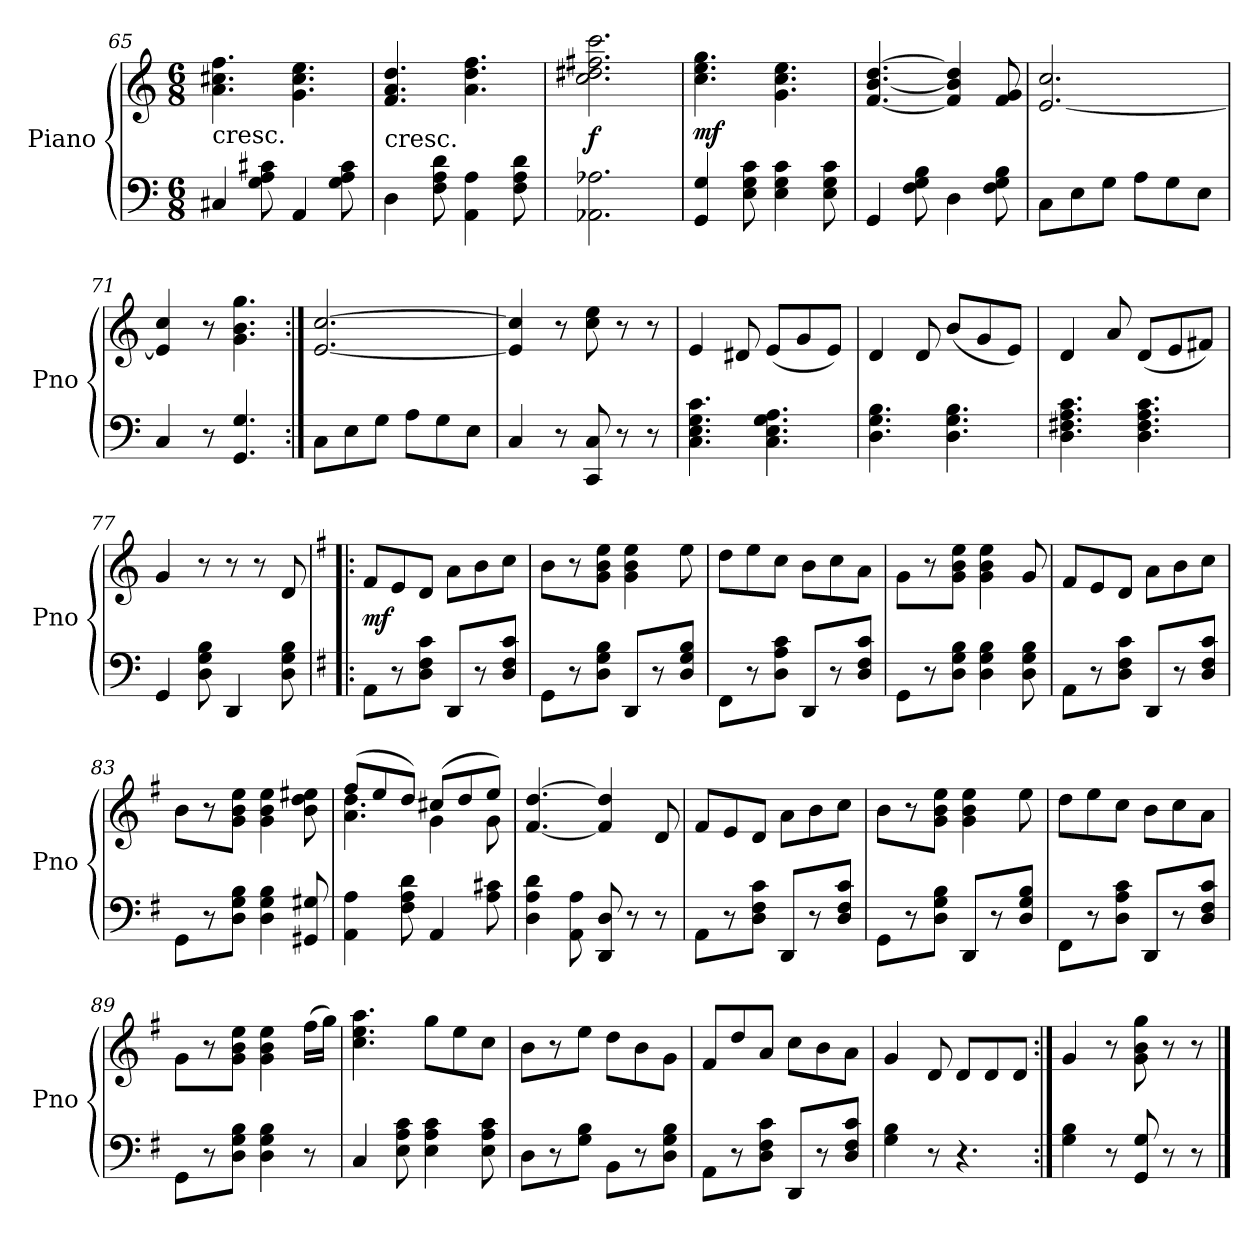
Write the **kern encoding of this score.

**kern	**kern	**dynam
*part1	*part1	*part1
*staff2	*staff1	*staff1/2
*I"Piano	*	*
*I'Pno	*	*
*clefF4	*clefG2	*
*k[]	*k[]	*
*M6/8	*M6/8	*
=65	=65	=65
!	!LO:TX:c:t=cresc.	!
4C#X	4.a 4.cc#X 4.ff	.
8G 8A 8c#X	.	.
4AA	4.g 4.cc# 4.ee	.
8G 8A 8c#	.	.
=66	=66	=66
!	!LO:TX:c:t=cresc.	!
4D	4.f 4.a 4.dd	.
8F 8A 8d	.	.
4AA 4A	4.a 4.dd 4.ff	.
8F 8A 8d	.	.
=67	=67	=67
2.AA-X 2.A-X	2.cc 2.dd#X 2.ff#X 2.ccc	f
=68	=68	=68
4GG 4G	4.cc 4.ee 4.gg	mf
8E 8G 8c	.	.
4E 4G 4c	4.g 4.cc 4.ee	.
8E 8G 8c	.	.
=69	=69	=69
4GG	[4.f [4.b [4.dd	.
8F 8G 8B	.	.
4D	4f] 4b] 4dd]	.
8F 8G 8B	8f 8g	.
=70	=70	=70
8CL	[2.e 2.cc	.
8E	.	.
8GJ	.	.
8AL	.	.
8G	.	.
8EJ	.	.
=71	=71	=71
4C	4e] 4cc	.
8r	8r	.
4.GG 4.G	4.g 4.b 4.gg	.
=72:|!	=72:|!	=72:|!
8CL	[2.e [2.cc	.
8E	.	.
8GJ	.	.
8AL	.	.
8G	.	.
8EJ	.	.
=73	=73	=73
4C	4e] 4cc]	.
8r	8r	.
8CC 8C	8cc 8ee	.
8r	8r	.
8r	8r	.
=74	=74	=74
4.C 4.E 4.G 4.c	4e	.
.	8d#X	.
4.C 4.E 4.G 4.A	(8eL	.
.	8g	.
.	8eJ)	.
=75	=75	=75
4.D 4.G 4.B	4d	.
.	8d	.
4.D 4.G 4.B	(8bL	.
.	8g	.
.	8eJ)	.
=76	=76	=76
4.D 4.F#X 4.A 4.c	4d	.
.	8a	.
4.D 4.F# 4.A 4.c	(8dL	.
.	8e	.
.	8f#XJ)	.
=77	=77	=77
4GG	4g	.
8D 8G 8B	8r	.
4DD	8r	.
.	8r	.
8D 8G 8B	8d	.
=78!|:	=78!|:	=78!|:
*k[f#]	*k[f#]	*
8AAL	8f#L	mf
8r	8e	.
8D 8F# 8cJ	8dJ	.
8DDL	8aL	.
8r	8b	.
8D 8F# 8cJ	8ccJ	.
=79	=79	=79
8GGL	8bL	.
8r	8r	.
8D 8G 8BJ	8g 8b 8eeJ	.
8DDL	4g 4b 4ee	.
8r	.	.
8D 8G 8BJ	8ee	.
=80	=80	=80
8FF#L	8ddL	.
8r	8ee	.
8D 8A 8cJ	8ccJ	.
8DDL	8bL	.
8r	8cc	.
8D 8F# 8cJ	8aJ	.
=81	=81	=81
8GGL	8gL	.
8r	8r	.
8D 8G 8BJ	8g 8b 8eeJ	.
4D 4G 4B	4g 4b 4ee	.
8D 8G 8B	8g	.
=82	=82	=82
8AAL	8f#L	.
8r	8e	.
8D 8F# 8cJ	8dJ	.
8DDL	8aL	.
8r	8b	.
8D 8F# 8cJ	8ccJ	.
=83	=83	=83
8GGL	8bL	.
8r	8r	.
8D 8G 8BJ	8g 8b 8eeJ	.
4D 4G 4B	4g 4b 4ee	.
8GG#X 8G#X	8b 8dd 8ee#X	.
=84	=84	=84
*	*^	*
4AA 4A	(8ff#L	4.a 4.dd	.
.	8ee	.	.
8F# 8A 8d	8ddJ)	.	.
4AA	(8cc#XL	4g	.
.	8dd	.	.
8A 8c#X	8eeJ)	8g	.
*	*v	*v	*
=85	=85	=85
4D 4A 4d	[4.f# [4.dd	.
8AA 8A	.	.
8DD 8D	4f#] 4dd]	.
8r	.	.
8r	8d	.
=86	=86	=86
8AAL	8f#L	.
8r	8e	.
8D 8F# 8cJ	8dJ	.
8DDL	8aL	.
8r	8b	.
8D 8F# 8cJ	8ccJ	.
=87	=87	=87
8GGL	8bL	.
8r	8r	.
8D 8G 8BJ	8g 8b 8eeJ	.
8DDL	4g 4b 4ee	.
8r	.	.
8D 8G 8BJ	8ee	.
=88	=88	=88
8FF#L	8ddL	.
8r	8ee	.
8D 8A 8cJ	8ccJ	.
8DDL	8bL	.
8r	8cc	.
8D 8F# 8cJ	8aJ	.
=89	=89	=89
8GGL	8gL	.
8r	8r	.
8D 8G 8BJ	8g 8b 8eeJ	.
4D 4G 4B	4g 4b 4ee	.
8r	(16ff#LL	.
.	16ggJJ)	.
=90	=90	=90
4C	4.cc 4.ee 4.aa	.
8E 8A 8c	.	.
4E 4A 4c	8ggL	.
.	8ee	.
8E 8A 8c	8ccJ	.
=91	=91	=91
8DL	8bL	.
8r	8r	.
8G 8BJ	8eeJ	.
8BBL	8ddL	.
8r	8b	.
8D 8G 8BJ	8gJ	.
=92	=92	=92
8AAL	8f#L	.
8r	8dd	.
8D 8F# 8cJ	8aJ	.
8DDL	8ccL	.
8r	8b	.
8D 8F# 8cJ	8aJ	.
=93	=93	=93
4G 4B	4g	.
8r	8d	.
4.r	8dL	.
.	8d	.
.	8dJ	.
=94:|!	=94:|!	=94:|!
4G 4B	4g	.
8r	8r	.
8GG 8G	8g 8b 8gg	.
8r	8r	.
8r	8r	.
==	==	==
*-	*-	*-
